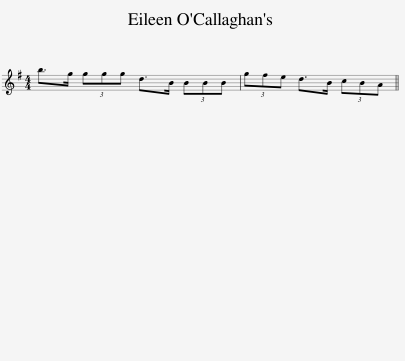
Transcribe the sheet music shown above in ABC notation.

X:1
L:1/8
M:4/4
I:linebreak $
K:G
V:1 treble
V:1
 b>g (3ggg d>B (3BBB | (3gfe d>B (3cBA || %2
